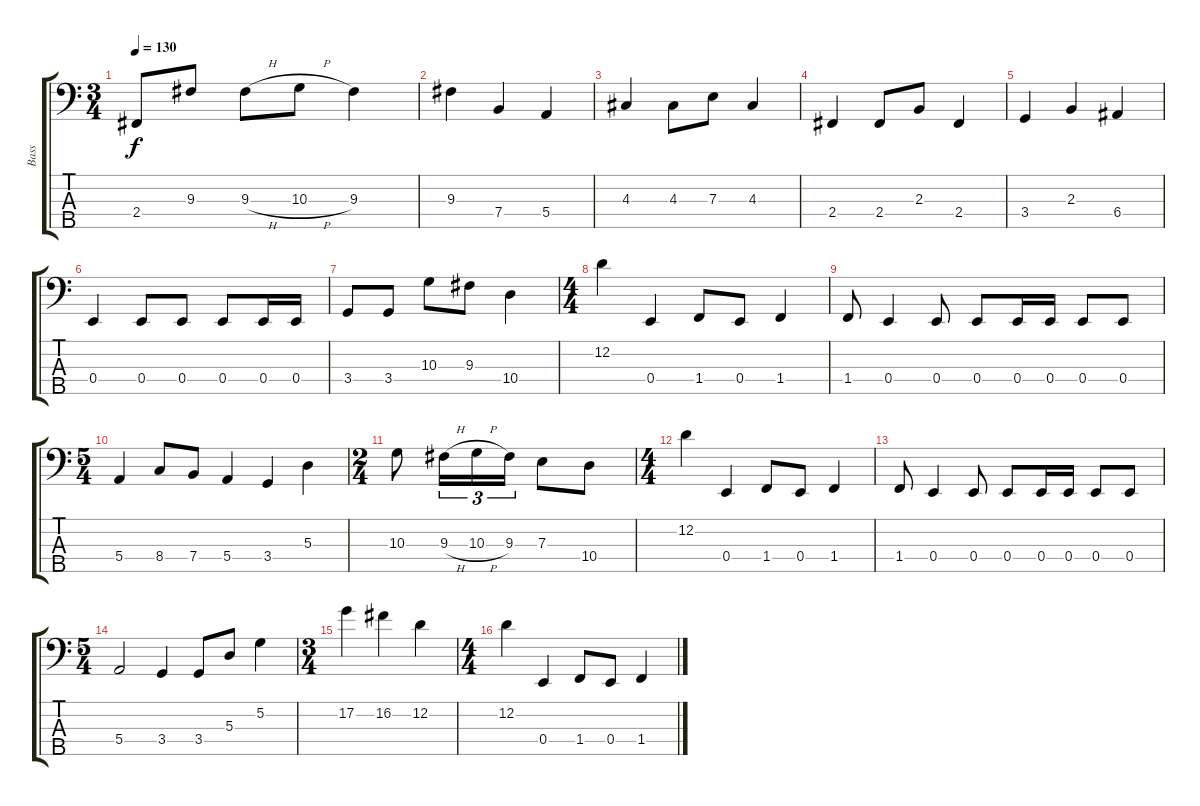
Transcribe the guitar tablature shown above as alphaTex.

\track ("Bass" "Bass") {instrument electricbasspick}
\staff {score tabs}
\tuning (G2 D2 A1 E1 B0) {hide}
\ts (3 4)
\tempo 130
\clef f4
\ks c
2.4.8{dy f} 9.3.8 9.3{h}.8 10.3{h}.8 9.3.4 |
9.3.4 7.4.4 5.4.4 |
4.3.4 4.3.8 7.3.8 4.3.4 |
2.4.4 2.4.8 2.3.8 2.4.4 |
3.4.4 2.3.4 6.4.4 |
0.4.4 0.4.8 0.4.8 0.4.8 0.4.16 0.4.16 |
3.4.8 3.4.8 10.3.8 9.3.8 10.4.4 |
\ts (4 4)
12.2.4 0.4.4 1.4.8 0.4.8 1.4.4 |
1.4.8 0.4.4 0.4.8 0.4.8 0.4.16 0.4.16 0.4.8 0.4.8 |
\ts (5 4)
5.4.4 8.4.8 7.4.8 5.4.4 3.4.4 5.3.4 |
\ts (2 4)
10.3.8 9.3{h}.16{tu (3 2)} 10.3{h}.16{tu (3 2)} 9.3.16{tu (3 2)} 7.3.8 10.4.8 |
\ts (4 4)
12.2.4 0.4.4 1.4.8 0.4.8 1.4.4 |
1.4.8 0.4.4 0.4.8 0.4.8 0.4.16 0.4.16 0.4.8 0.4.8 |
\ts (5 4)
5.4.2 3.4.4 3.4.8 5.3.8 5.2.4 |
\ts (3 4)
17.2.4 16.2.4 12.2.4 |
\ts (4 4)
12.2.4 0.4.4 1.4.8 0.4.8 1.4.4
